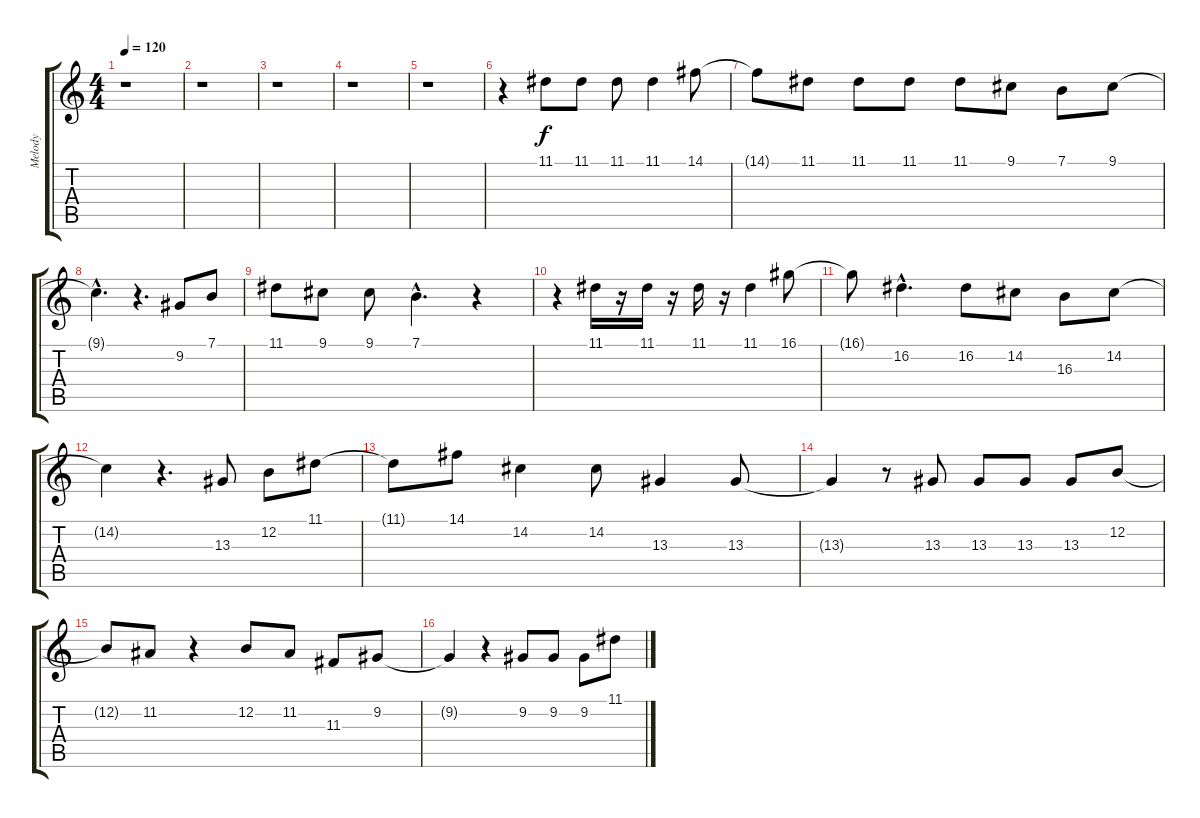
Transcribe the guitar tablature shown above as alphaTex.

\track ("Melody" "Melody") {instrument lead8bassandlead}
\staff {score tabs}
\tuning (E4 B3 G3 D3 A2 E2) {hide}
\ts (4 4)
\tempo 120
\clef g2
\ks c
r.1{dy f} |
r.1 |
r.1 |
r.1 |
r.1 |
r.4 11.1.8 11.1.8 11.1.8 11.1.4 14.1.8 |
14.1{t}.8 11.1.8 11.1.8 11.1.8 11.1.8 9.1.8 7.1.8 9.1.8 |
9.1{hac t}.4{d} r.4{d} 9.2.8 7.1.8 |
11.1.8 9.1.8 9.1.8 7.1{hac}.4{d} r.4 |
r.4 11.1.16 r.16 11.1.16 r.16 11.1.16 r.16 11.1.4 16.1.8 |
16.1{t}.8 16.2{hac}.4{d} 16.2.8 14.2.8 16.3.8 14.2.8 |
14.2{t}.4 r.4{d} 13.3.8 12.2.8 11.1.8 |
11.1{t}.8 14.1.8 14.2.4 14.2.8 13.3.4 13.3.8 |
13.3{t}.4 r.8 13.3.8 13.3.8 13.3.8 13.3.8 12.2.8 |
12.2{t}.8 11.2.8 r.4 12.2.8 11.2.8 11.3.8 9.2.8 |
9.2{t}.4 r.4 9.2.8 9.2.8 9.2.8 11.1.8
